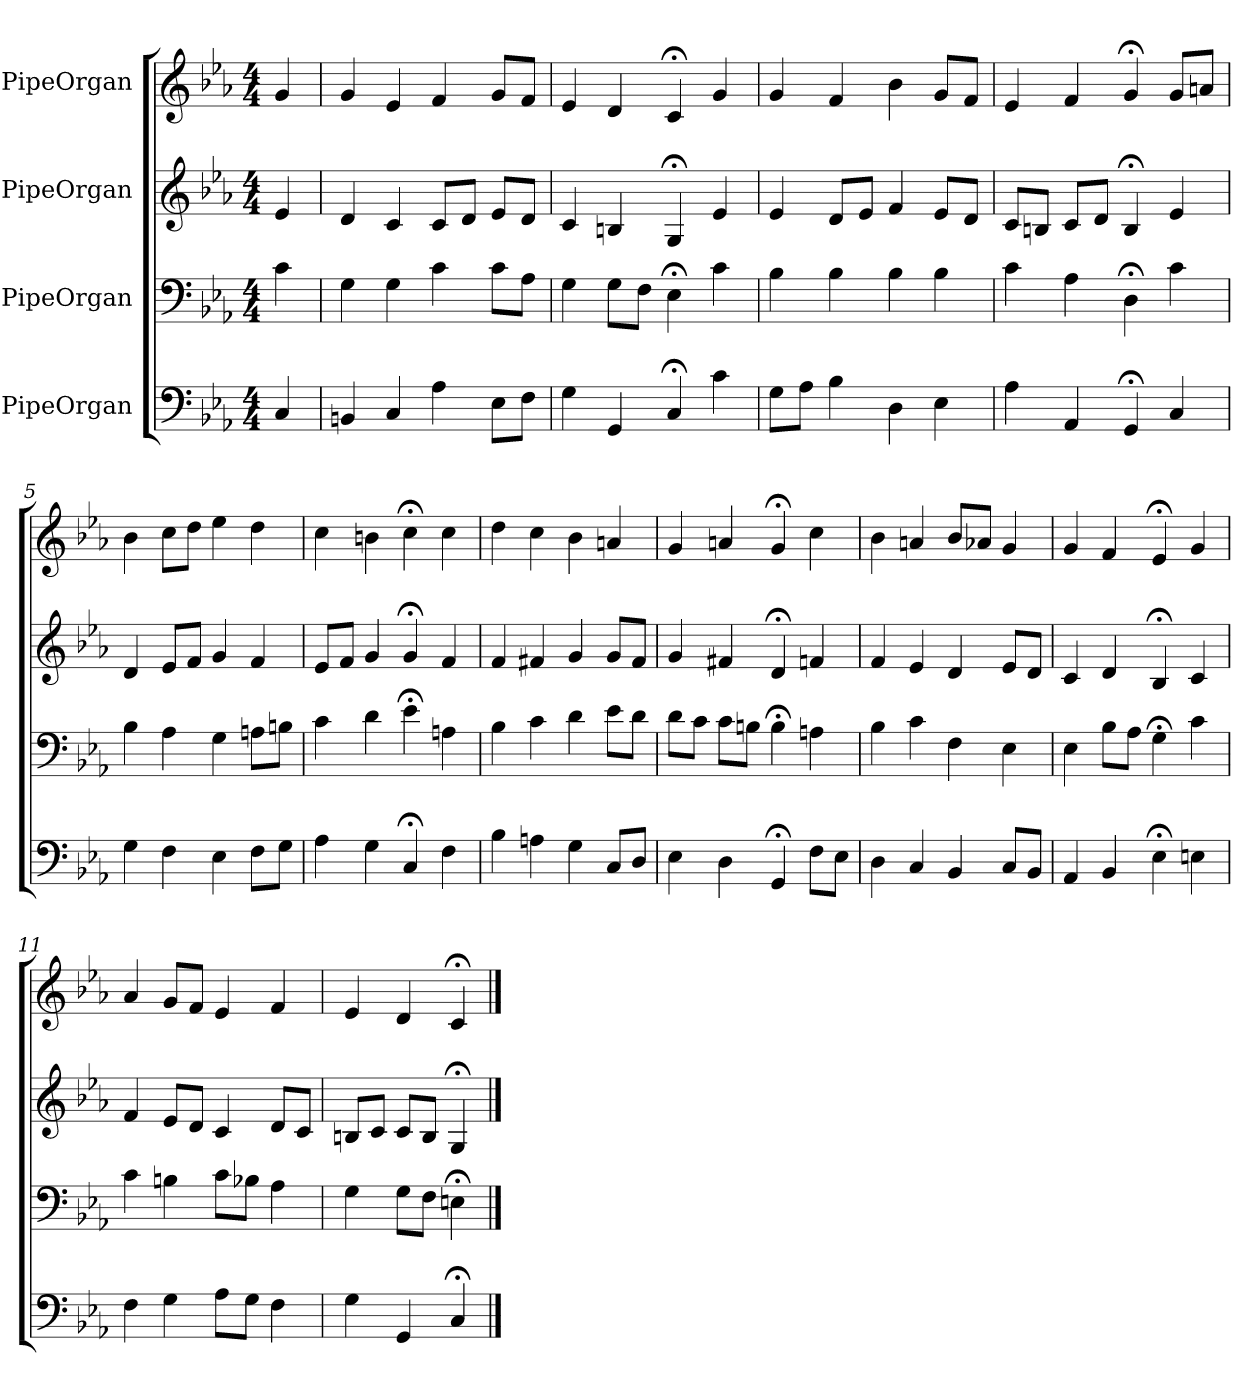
**kern	**kern	**kern	**kern
*part4	*part3	*part2	*part1
*staff4	*staff3	*staff2	*staff1
*I"PipeOrgan	*I"PipeOrgan	*I"PipeOrgan	*I"PipeOrgan
*k[b-e-a-]	*k[b-e-a-]	*k[b-e-a-]	*k[b-e-a-]
*c:	*c:	*c:	*c:
*M4/4	*M4/4	*M4/4	*M4/4
*MM60	*MM60	*MM60	*MM60
=	=	=	=
4C	4c	4e-	4g
=1	=1	=1	=1
4BBn	4G	4d	4g
4C	4G	4c	4e-
4A-	4c	8cL	4f
.	.	8dJ	.
8E-L	8cL	8e-L	8gL
8FJ	8A-J	8dJ	8fJ
=2	=2	=2	=2
4G	4G	4c	4e-
4GG	8GL	4Bn	4d
.	8FJ	.	.
4C;<	4E-;<	4G;<	4c;<
4c	4c	4e-	4g
=3	=3	=3	=3
8GL	4B-	4e-	4g
8A-J	.	.	.
4B-	4B-	8dL	4f
.	.	8e-J	.
4D	4B-	4f	4b-
4E-	4B-	8e-L	8gL
.	.	8dJ	8fJ
=4	=4	=4	=4
4A-	4c	8cL	4e-
.	.	8BnJ	.
4AA-	4A-	8cL	4f
.	.	8dJ	.
4GG;<	4D;<	4B;<	4g;<
4C	4c	4e-	8gL
.	.	.	8anJ
=5	=5	=5	=5
4G	4B-	4d	4b-
4F	4A-	8e-L	8ccL
.	.	8fJ	8ddJ
4E-	4G	4g	4ee-
8FL	8AnL	4f	4dd
8GJ	8BnJ	.	.
=6	=6	=6	=6
4A-	4c	8e-L	4cc
.	.	8fJ	.
4G	4d	4g	4bn
4C;<	4e-;<	4g;<	4cc;<
4F	4An	4f	4cc
=7	=7	=7	=7
4B-	4B-	4f	4dd
4An	4c	4f#X	4cc
4G	4d	4g	4b-
8CL	8e-L	8gL	4an
8DJ	8dJ	8f#J	.
=8	=8	=8	=8
4E-	8dL	4g	4g
.	8cJ	.	.
4D	8cL	4f#X	4an
.	8BnJ	.	.
4GG;<	4B;<	4d;<	4g;<
8FL	4An	4fn	4cc
8E-J	.	.	.
=9	=9	=9	=9
4D	4B-	4f	4b-
4C	4c	4e-	4an
4BB-	4F	4d	8b-L
.	.	.	8a-XJ
8CL	4E-	8e-L	4g
8BB-J	.	8dJ	.
=10	=10	=10	=10
4AA-	4E-	4c	4g
4BB-	8B-L	4d	4f
.	8A-J	.	.
4E-;<	4G;<	4B-;<	4e-;<
4En	4c	4c	4g
=11	=11	=11	=11
4F	4c	4f	4a-
4G	4Bn	8e-L	8gL
.	.	8dJ	8fJ
8A-L	8cL	4c	4e-
8GJ	8B-XJ	.	.
4F	4A-	8dL	4f
.	.	8cJ	.
=12	=12	=12	=12
4G	4G	8BnL	4e-
.	.	8cJ	.
4GG	8GL	8cL	4d
.	8FJ	8BJ	.
4C;<	4En;<	4G;<	4c;<
==	==	==	==
*-	*-	*-	*-
